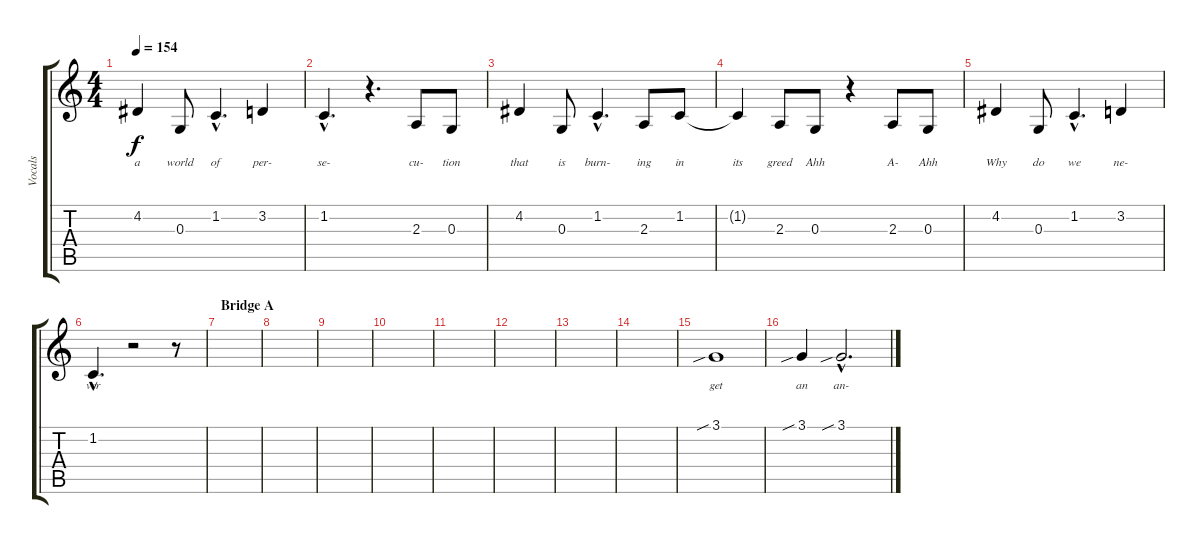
\track ("Vocals" "Vocals") {instrument tenorsax}
\staff {score tabs}
\tuning (E4 B3 G3 D3 A2 E2) {hide}
\ts (4 4)
\tempo 154
\clef g2
\ks c
4.2.4{lyrics (0 "a") lyrics (1 "") lyrics (2 "") lyrics (3 "") lyrics (4 "") dy f} 0.3.8{lyrics (0 "world") lyrics (1 "") lyrics (2 "") lyrics (3 "") lyrics (4 "")} 1.2{hac}.4{d lyrics (0 "of") lyrics (1 "") lyrics (2 "") lyrics (3 "") lyrics (4 "")} 3.2.4{lyrics (0 "per-") lyrics (1 "") lyrics (2 "") lyrics (3 "") lyrics (4 "")} |
1.2{hac}.4{d lyrics (0 "se-") lyrics (1 "") lyrics (2 "") lyrics (3 "") lyrics (4 "")} r.4{d} 2.3.8{lyrics (0 "cu-") lyrics (1 "") lyrics (2 "") lyrics (3 "") lyrics (4 "")} 0.3.8{lyrics (0 "tion") lyrics (1 "") lyrics (2 "") lyrics (3 "") lyrics (4 "")} |
4.2.4{lyrics (0 "that") lyrics (1 "") lyrics (2 "") lyrics (3 "") lyrics (4 "")} 0.3.8{lyrics (0 "is") lyrics (1 "") lyrics (2 "") lyrics (3 "") lyrics (4 "")} 1.2{hac}.4{d lyrics (0 "burn-") lyrics (1 "") lyrics (2 "") lyrics (3 "") lyrics (4 "")} 2.3.8{lyrics (0 "ing") lyrics (1 "") lyrics (2 "") lyrics (3 "") lyrics (4 "")} 1.2.8{lyrics (0 "in") lyrics (1 "") lyrics (2 "") lyrics (3 "") lyrics (4 "")} |
1.2{t}.4{lyrics (0 "its") lyrics (1 "") lyrics (2 "") lyrics (3 "") lyrics (4 "")} 2.3.8{lyrics (0 "greed") lyrics (1 "") lyrics (2 "") lyrics (3 "") lyrics (4 "")} 0.3.8{lyrics (0 "Ahh") lyrics (1 "") lyrics (2 "") lyrics (3 "") lyrics (4 "")} r.4 2.3.8{lyrics (0 "A-") lyrics (1 "") lyrics (2 "") lyrics (3 "") lyrics (4 "")} 0.3.8{lyrics (0 "Ahh") lyrics (1 "") lyrics (2 "") lyrics (3 "") lyrics (4 "")} |
4.2.4{lyrics (0 "Why") lyrics (1 "") lyrics (2 "") lyrics (3 "") lyrics (4 "")} 0.3.8{lyrics (0 "do") lyrics (1 "") lyrics (2 "") lyrics (3 "") lyrics (4 "")} 1.2{hac}.4{d lyrics (0 "we") lyrics (1 "") lyrics (2 "") lyrics (3 "") lyrics (4 "")} 3.2.4{lyrics (0 "ne-") lyrics (1 "") lyrics (2 "") lyrics (3 "") lyrics (4 "")} |
1.2{hac}.4{d lyrics (0 "ver") lyrics (1 "") lyrics (2 "") lyrics (3 "") lyrics (4 "")} r.2 r.8 |
\section ("" "Bridge A")
|
|
|
|
|
|
|
|
3.1{sib}.1{lyrics (0 "get") lyrics (1 "") lyrics (2 "") lyrics (3 "") lyrics (4 "")} |
3.1{sib}.4{lyrics (0 "an") lyrics (1 "") lyrics (2 "") lyrics (3 "") lyrics (4 "")} 3.1{sib hac}.2{d lyrics (0 "an-") lyrics (1 "") lyrics (2 "") lyrics (3 "") lyrics (4 "")}
